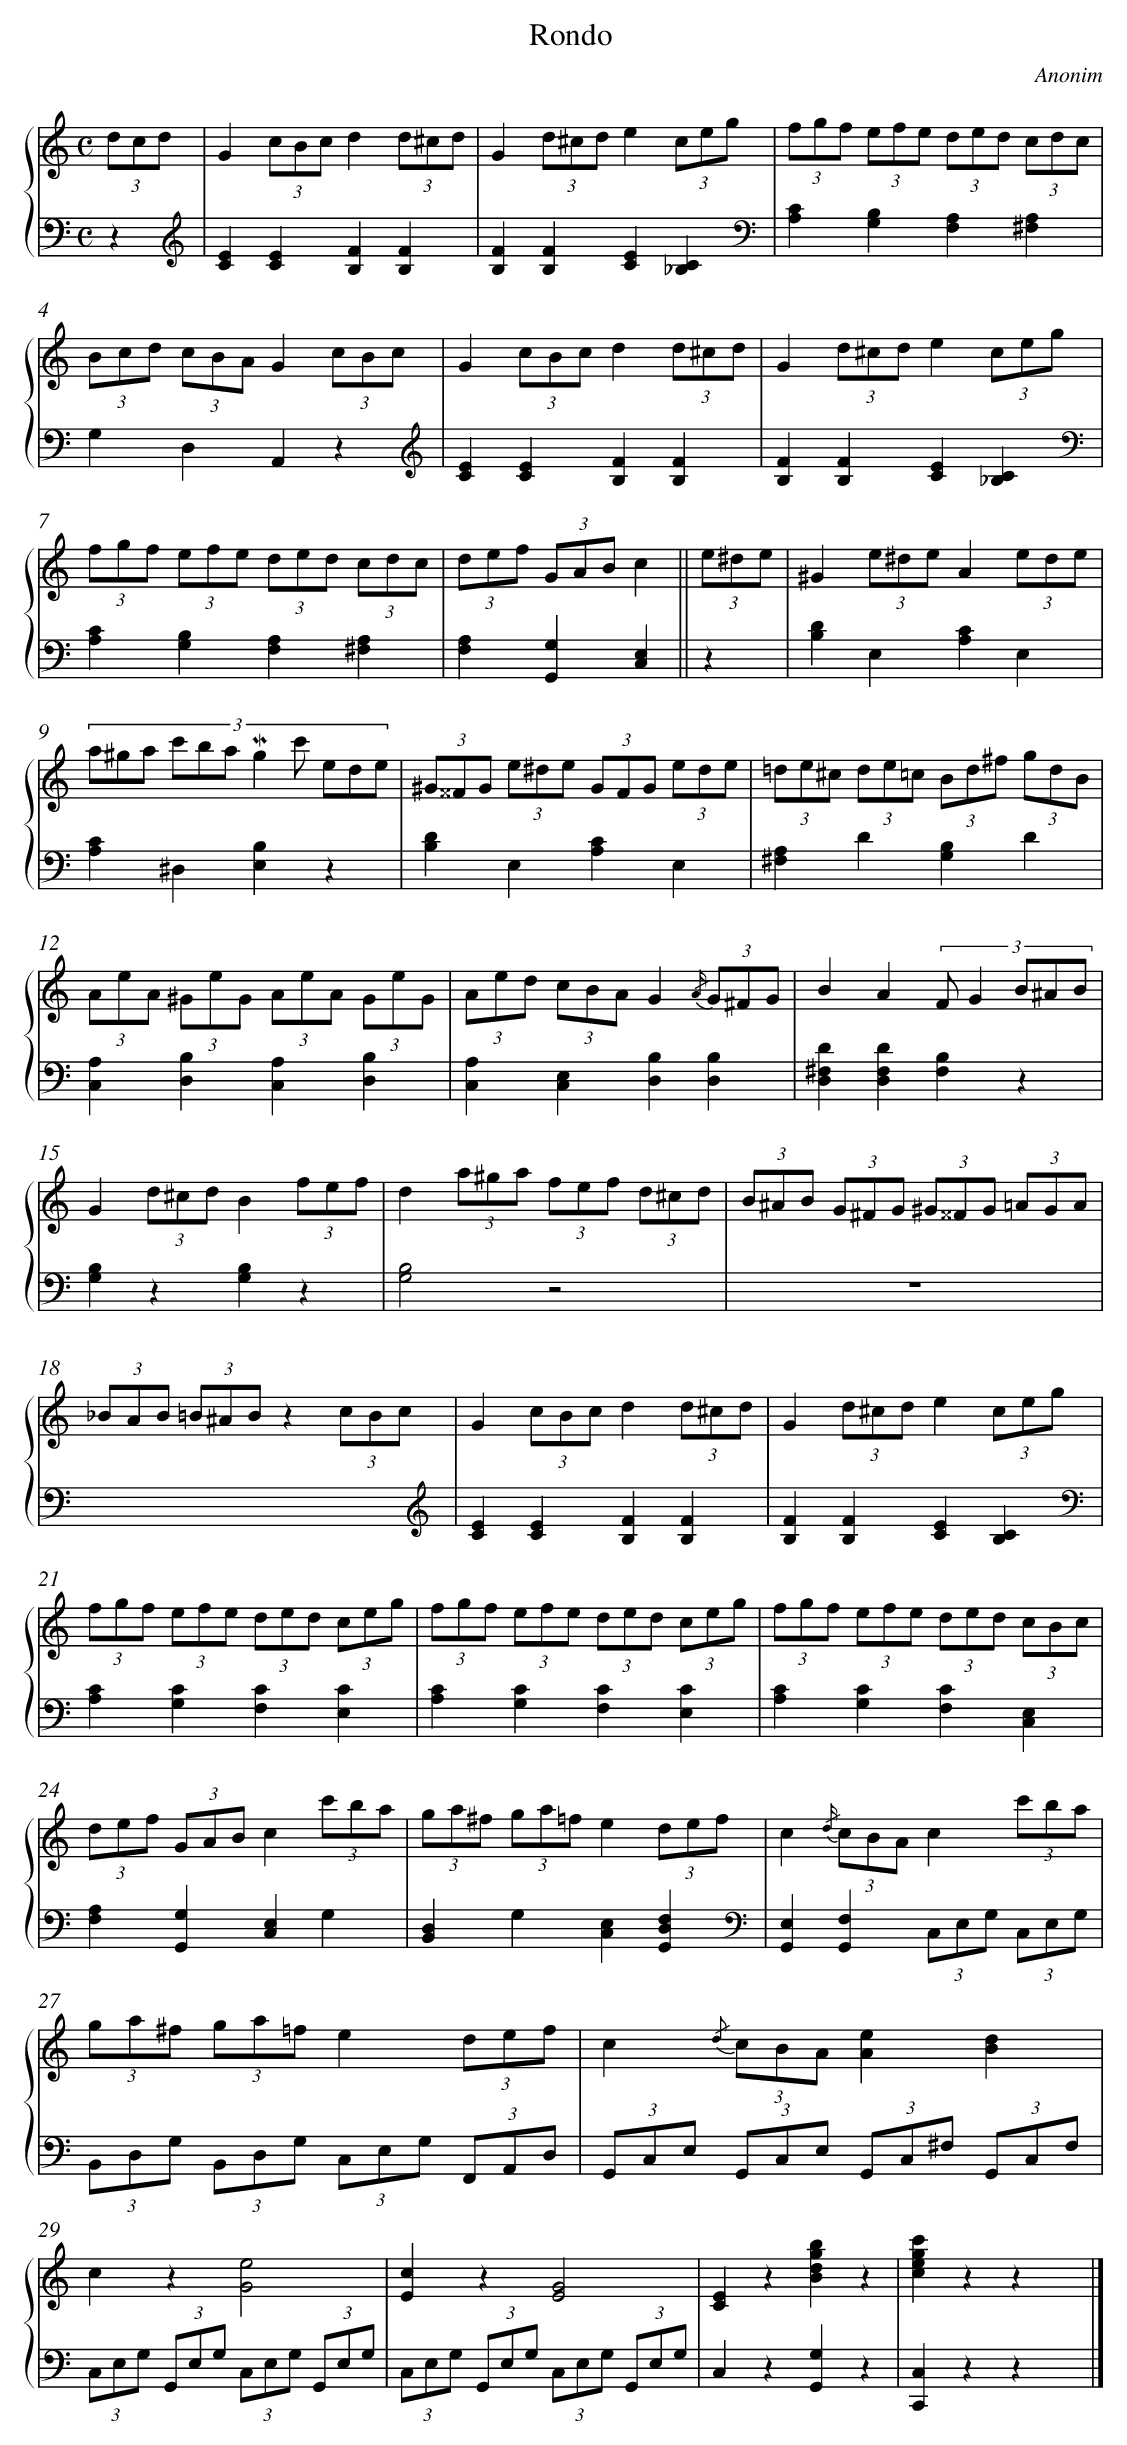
X:1
T: Rondo
C: Anonim
L: 1/8
M: C
%%staves {1 2}
V: 1 clef=treble
V: 2 clef=bass
K: C
[V:1] (3dcd [I:setbarnb 1]|
[V:2] z2[K:clef=treble] |
[V:1] G2(3cBcd2(3d^cd |
[V:2] [E2C2][E2C2][F2B,2][F2B,2] |
[V:1] G2(3d^cde2(3ceg |
[V:2] [F2B,2][F2B,2][E2C2][C2_B,2][K:clef=bass] |
[V:1] (3fgf (3efe (3ded (3cdc |
[V:2] [C2A,2][B,2G,2][A,2F,2][A,2^F,2] |
[V:1] (3Bcd (3cBAG2(3cBc |
[V:2] G,2D,2A,,2z2[K:clef=treble] |
[V:1] G2(3cBcd2(3d^cd |
[V:2] [E2C2][E2C2][F2B,2][F2B,2] |
[V:1] G2(3d^cde2(3ceg |
[V:2] [F2B,2][F2B,2][E2C2][C2_B,2][K:clef=bass] |
[V:1] (3fgf (3efe (3ded (3cdc |
[V:2] [C2A,2][B,2G,2][A,2F,2][A,2^F,2] |
[V:1] (3def (3GABc2 [I:setbarnb 8]||
[V:2] [A,2F,2][G,2G,,2][E,2C,2] ||
[V:1] (3e^de |
[V:2] z2 |
[V:1] ^G2(3e^deA2(3ede |
[V:2] [D2B,2]E,2[C2A,2]E,2 |
[V:1] (3:2:11a^ga c'ba !mordent!g2 c' ede |
[V:2] [C2A,2]^D,2[B,2E,2]z2 |
[V:1] (3^G^^FG (3e^de (3GFG (3ede |
[V:2] [D2B,2]E,2[C2A,2]E,2 |
[V:1] (3=de^c (3de=c (3Bd^f (3gdB |
[V:2] [A,2^F,2]D2[B,2G,2]D2 |
[V:1] (3AeA (3^GeG (3AeA (3GeG |
[V:2] [A,2C,2][B,2D,2][A,2C,2][B,2D,2] |
[V:1] (3Aed (3cBAG2{/A/} (3G^FG |
[V:2] [A,2C,2][E,2C,2][B,2D,2][B,2D,2] |
[V:1] B2A2(3:2:5F G2 B^AB |
[V:2] [D2^F,2D,2][D2F,2D,2][B,2F,2]z2 |
[V:1] G2(3d^cdB2(3fef |
[V:2] [B,2G,2]z2[B,2G,2]z2 |
[V:1] d2(3a^ga (3fef (3d^cd |
[V:2] [B,4G,4]z4 |
[V:1] (3B^AB (3G^FG (3^G^^FG (3=AGA |
[V:2] z8 |
[V:1] (3_BAB (3=B^ABz2(3cBc |
[V:2] x8[K:clef=treble] |
[V:1] G2(3cBcd2(3d^cd |
[V:2] [E2C2][E2C2][F2B,2][F2B,2] |
[V:1] G2(3d^cde2(3ceg |
[V:2] [F2B,2][F2B,2][E2C2][C2B,2][K:clef=bass] |
[V:1] (3fgf (3efe (3ded (3ceg |
[V:2] [C2A,2][C2G,2][C2F,2][C2E,2] |
[V:1] (3fgf (3efe (3ded (3ceg |
[V:2] [C2A,2][C2G,2][C2F,2][C2E,2] |
[V:1] (3fgf (3efe (3ded (3cBc |
[V:2] [C2A,2][C2G,2][C2F,2][E,2C,2] |
[V:1] (3def (3GABc2(3c'ba |
[V:2] [A,2F,2][G,2G,,2][E,2C,2]G,2 |
[V:1] (3ga^f (3ga=fe2(3def |
[V:2] [D,2B,,2]G,2[E,2C,2][F,2D,2G,,2] |
[V:1] c2{/d/} (3cBAc2(3c'ba |
[V:2] [K:clef=bass][E,2G,,2][F,2G,,2](3C,E,G, (3C,E,G, |
[V:1] (3ga^f (3ga=fe2(3def |
[V:2] (3B,,D,G, (3B,,D,G, (3C,E,G, (3F,,A,,D, |
[V:1] c2{/d} (3cBA[e2A2][d2B2] |
[V:2] (3G,,C,E, (3G,,C,E, (3G,,C,^F, (3G,,C,F, |
[V:1] c2z2[e4G4] |
[V:2] (3C,E,G, (3G,,E,G, (3C,E,G, (3G,,E,G, |
[V:1] [c2E2]z2[G4E4] |
[V:2] (3C,E,G, (3G,,E,G, (3C,E,G, (3G,,E,G, |
[V:1] [E2C2]z2[b2g2d2B2]z2 |
[V:2] C,2z2[G,2G,,2]z2 |
[V:1] [c'2g2e2c2]z2z2x2 |]
[V:2] [C,2C,,2]z2z2x2 |]
